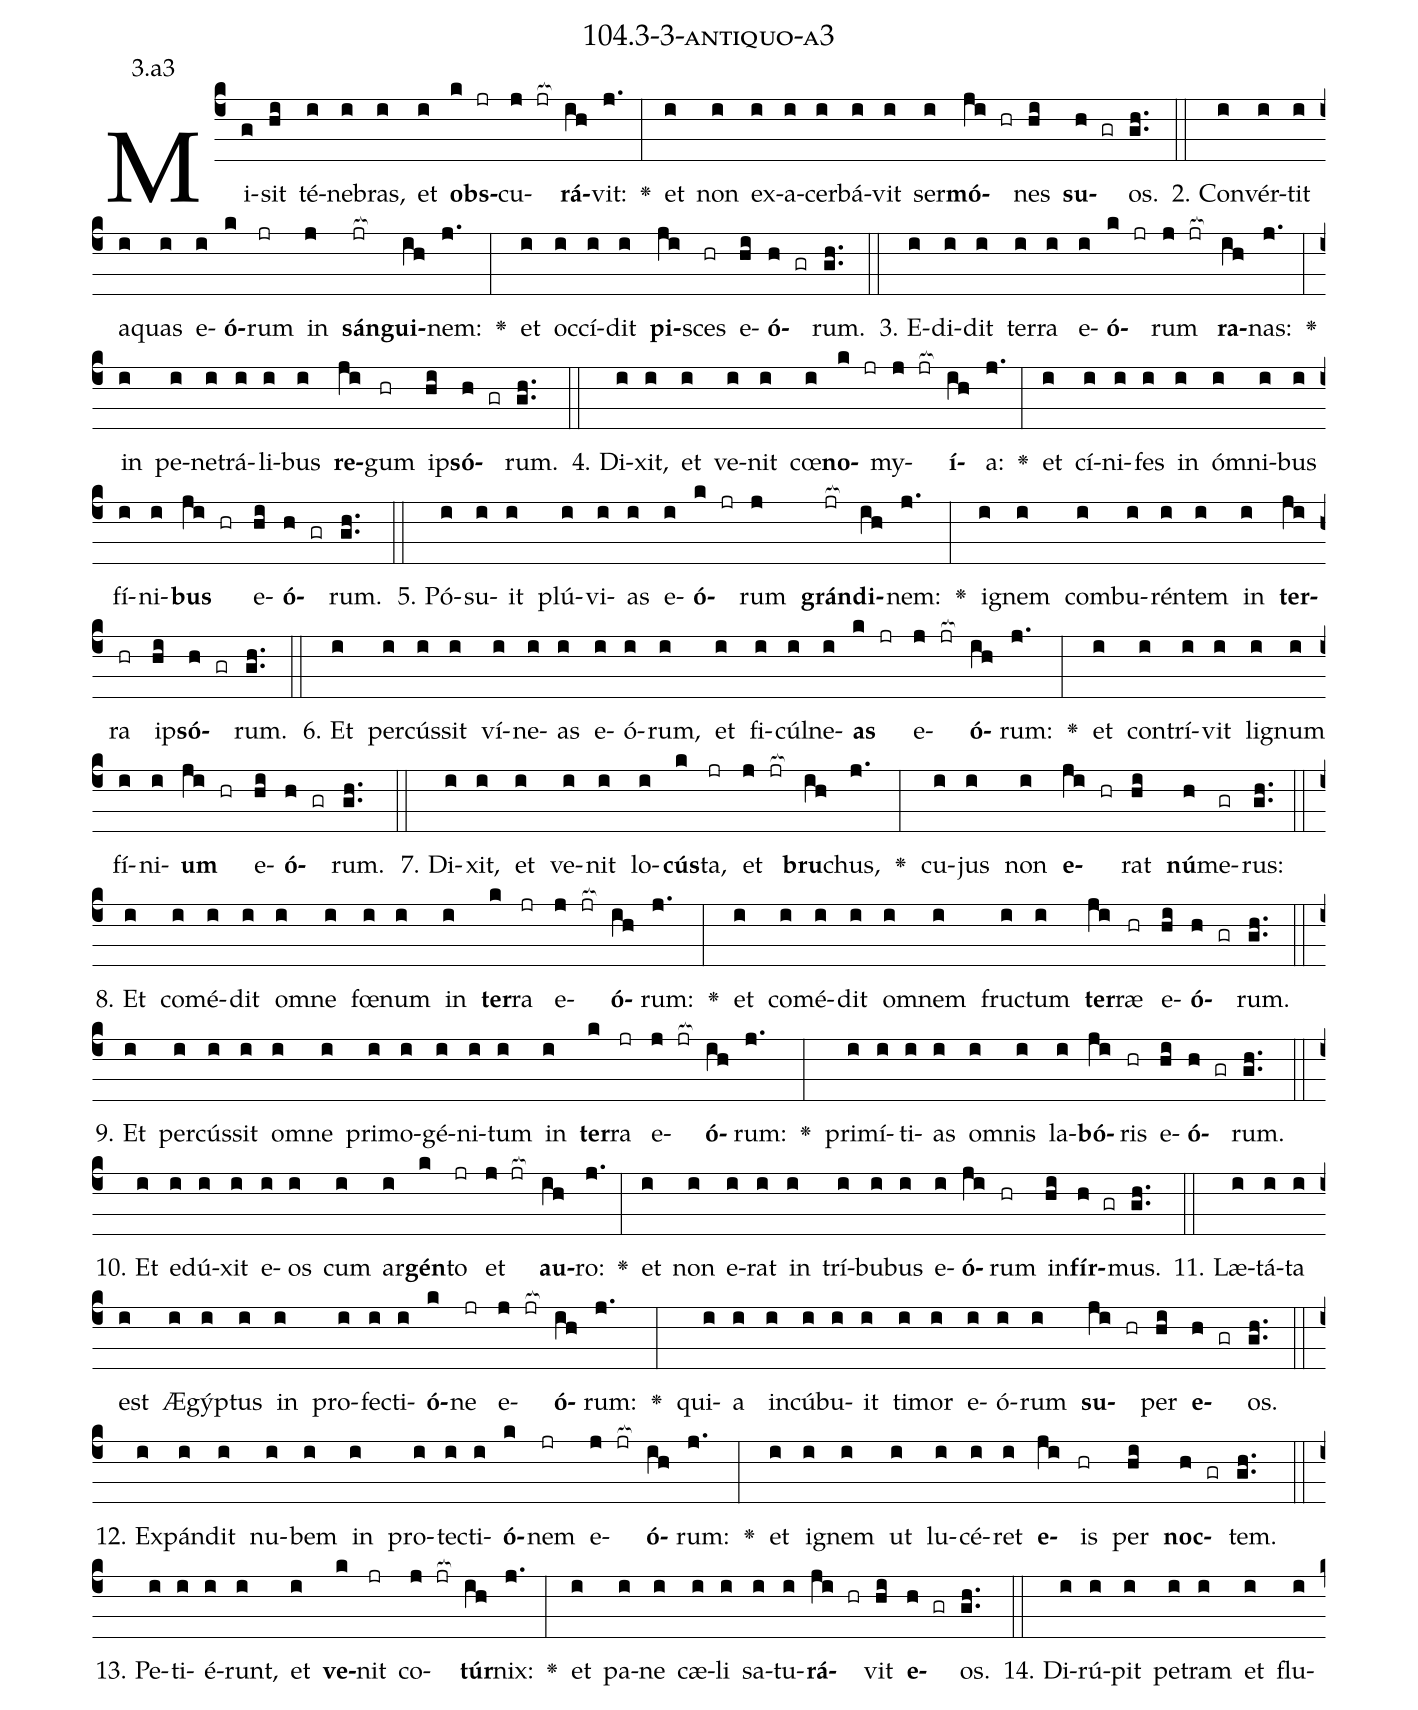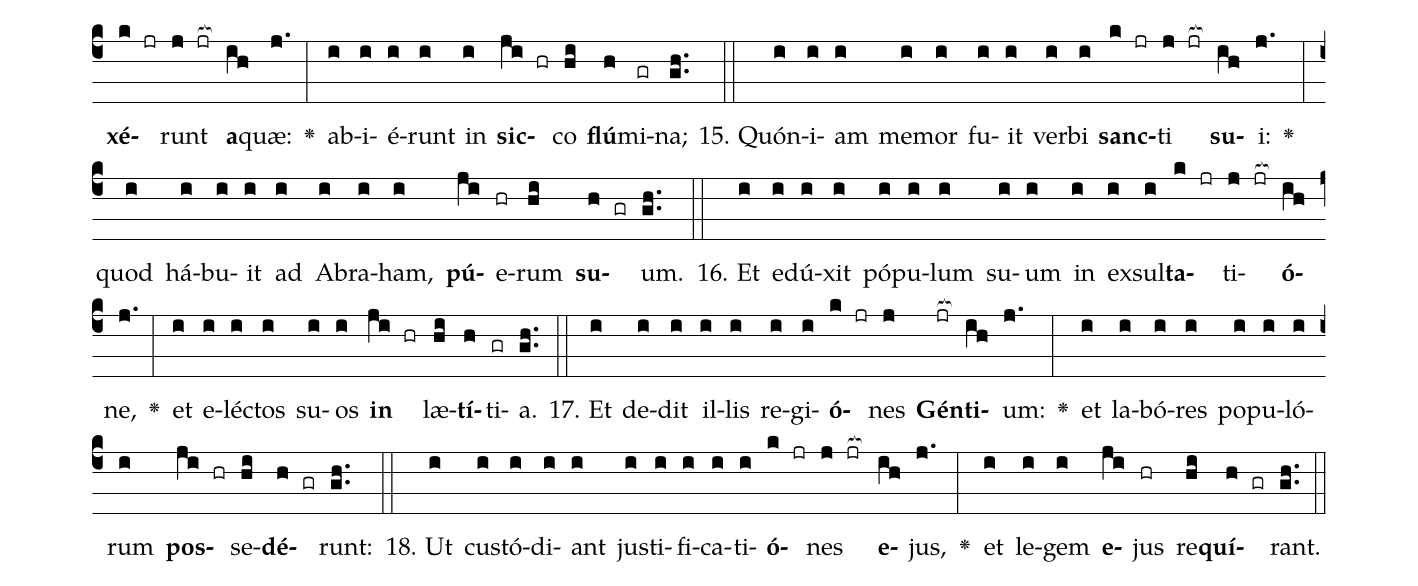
name: 104.3-3-antiquo-a3;
annotation: 3.a3;
%%
(c4)Mi(g)sit(hi) té(i)ne(i)bras,(i) et(i) <b>obs</b>(k jr)cu(j jr[ocb:1{])<b>rá</b>(ih[ocb:0}])vit:(j.) <v>\greheightstar</v>(:) et(i) non(i) ex(i)a(i)cer(i)bá(i)vit(i) ser(i)<b>mó</b>(ji hr)nes(hi) <b>su</b>(h gr)os.(gh..) (::)
2. Con(i)vér(i)tit(i) a(i)quas(i) e(i)<b>ó</b>(k)rum(jr) in(j) <b>sán</b>(jr[ocb:1{])<b>gui</b>(ih[ocb:0}])nem:(j.) <v>\greheightstar</v>(:) et(i) oc(i)cí(i)dit(i) <b>pi</b>(ji)sces(hr) e(hi)<b>ó</b>(h gr)rum.(gh..) (::)
3. E(i)di(i)dit(i) ter(i)ra(i) e(i)<b>ó</b>(k jr)rum(j jr[ocb:1{]) <b>ra</b>(ih[ocb:0}])nas:(j.) <v>\greheightstar</v>(:) in(i) pe(i)ne(i)trá(i)li(i)bus(i) <b>re</b>(ji)gum(hr) ip(hi)<b>só</b>(h gr)rum.(gh..) (::)
4. Di(i)xit,(i) et(i) ve(i)nit(i) cœ(i)<b>no</b>(k jr)my(j jr[ocb:1{])<b>í</b>(ih[ocb:0}])a:(j.) <v>\greheightstar</v>(:) et(i) cí(i)ni(i)fes(i) in(i) óm(i)ni(i)bus(i) fí(i)ni(i)<b>bus</b>(ji hr) e(hi)<b>ó</b>(h gr)rum.(gh..) (::)
5. Pó(i)su(i)it(i) plú(i)vi(i)as(i) e(i)<b>ó</b>(k jr)rum(j) <b>grán</b>(jr[ocb:1{])<b>di</b>(ih[ocb:0}])nem:(j.) <v>\greheightstar</v>(:) i(i)gnem(i) com(i)bu(i)rén(i)tem(i) in(i) <b>ter</b>(ji)ra(hr) ip(hi)<b>só</b>(h gr)rum.(gh..) (::)
6. Et(i) per(i)cús(i)sit(i) ví(i)ne(i)as(i) e(i)ó(i)rum,(i) et(i) fi(i)cúl(i)ne(i)<b>as</b>(k jr) e(j jr[ocb:1{])<b>ó</b>(ih[ocb:0}])rum:(j.) <v>\greheightstar</v>(:) et(i) con(i)trí(i)vit(i) li(i)gnum(i) fí(i)ni(i)<b>um</b>(ji hr) e(hi)<b>ó</b>(h gr)rum.(gh..) (::)
7. Di(i)xit,(i) et(i) ve(i)nit(i) lo(i)<b>cús</b>(k)ta,(jr) et(j jr[ocb:1{]) <b>bru</b>(ih[ocb:0}])chus,(j.) <v>\greheightstar</v>(:) cu(i)jus(i) non(i) <b>e</b>(ji hr)rat(hi) <b>nú</b>(h)me(gr)rus:(gh..) (::)
8. Et(i) com(i)é(i)dit(i) om(i)ne(i) fœ(i)num(i) in(i) <b>ter</b>(k)ra(jr) e(j jr[ocb:1{])<b>ó</b>(ih[ocb:0}])rum:(j.) <v>\greheightstar</v>(:) et(i) com(i)é(i)dit(i) om(i)nem(i) fruc(i)tum(i) <b>ter</b>(ji)ræ(hr) e(hi)<b>ó</b>(h gr)rum.(gh..) (::)
9. Et(i) per(i)cús(i)sit(i) om(i)ne(i) pri(i)mo(i)gé(i)ni(i)tum(i) in(i) <b>ter</b>(k)ra(jr) e(j jr[ocb:1{])<b>ó</b>(ih[ocb:0}])rum:(j.) <v>\greheightstar</v>(:) pri(i)mí(i)ti(i)as(i) om(i)nis(i) la(i)<b>bó</b>(ji)ris(hr) e(hi)<b>ó</b>(h gr)rum.(gh..) (::)
10. Et(i) e(i)dú(i)xit(i) e(i)os(i) cum(i) ar(i)<b>gén</b>(k)to(jr) et(j jr[ocb:1{]) <b>au</b>(ih[ocb:0}])ro:(j.) <v>\greheightstar</v>(:) et(i) non(i) e(i)rat(i) in(i) trí(i)bu(i)bus(i) e(i)<b>ó</b>(ji)rum(hr) in(hi)<b>fír</b>(h gr)mus.(gh..) (::)
11. Læ(i)tá(i)ta(i) est(i) Æ(i)gýp(i)tus(i) in(i) pro(i)fec(i)ti(i)<b>ó</b>(k)ne(jr) e(j jr[ocb:1{])<b>ó</b>(ih[ocb:0}])rum:(j.) <v>\greheightstar</v>(:) qui(i)a(i) in(i)cú(i)bu(i)it(i) ti(i)mor(i) e(i)ó(i)rum(i) <b>su</b>(ji hr)per(hi) <b>e</b>(h gr)os.(gh..) (::)
12. Ex(i)pán(i)dit(i) nu(i)bem(i) in(i) pro(i)tec(i)ti(i)<b>ó</b>(k)nem(jr) e(j jr[ocb:1{])<b>ó</b>(ih[ocb:0}])rum:(j.) <v>\greheightstar</v>(:) et(i) i(i)gnem(i) ut(i) lu(i)cé(i)ret(i) <b>e</b>(ji)is(hr) per(hi) <b>noc</b>(h gr)tem.(gh..) (::)
13. Pe(i)ti(i)é(i)runt,(i) et(i) <b>ve</b>(k)nit(jr) co(j jr[ocb:1{])<b>túr</b>(ih[ocb:0}])nix:(j.) <v>\greheightstar</v>(:) et(i) pa(i)ne(i) cæ(i)li(i) sa(i)tu(i)<b>rá</b>(ji hr)vit(hi) <b>e</b>(h gr)os.(gh..) (::)
14. Di(i)rú(i)pit(i) pe(i)tram(i) et(i) flu(i)<b>xé</b>(k jr)runt(j jr[ocb:1{]) <b>a</b>(ih[ocb:0}])quæ:(j.) <v>\greheightstar</v>(:) ab(i)i(i)é(i)runt(i) in(i) <b>sic</b>(ji hr)co(hi) <b>flú</b>(h)mi(gr)na;(gh..) (::)
15. Quón(i)i(i)am(i) me(i)mor(i) fu(i)it(i) ver(i)bi(i) <b>sanc</b>(k jr)ti(j jr[ocb:1{]) <b>su</b>(ih[ocb:0}])i:(j.) <v>\greheightstar</v>(:) quod(i) há(i)bu(i)it(i) ad(i) A(i)bra(i)ham,(i) <b>pú</b>(ji)e(hr)rum(hi) <b>su</b>(h gr)um.(gh..) (::)
16. Et(i) e(i)dú(i)xit(i) pó(i)pu(i)lum(i) su(i)um(i) in(i) ex(i)sul(i)<b>ta</b>(k jr)ti(j jr[ocb:1{])<b>ó</b>(ih[ocb:0}])ne,(j.) <v>\greheightstar</v>(:) et(i) e(i)léc(i)tos(i) su(i)os(i) <b>in</b>(ji hr) læ(hi)<b>tí</b>(h)ti(gr)a.(gh..) (::)
17. Et(i) de(i)dit(i) il(i)lis(i) re(i)gi(i)<b>ó</b>(k jr)nes(j) <b>Gén</b>(jr[ocb:1{])<b>ti</b>(ih[ocb:0}])um:(j.) <v>\greheightstar</v>(:) et(i) la(i)bó(i)res(i) po(i)pu(i)ló(i)rum(i) <b>pos</b>(ji hr)se(hi)<b>dé</b>(h gr)runt:(gh..) (::)
18. Ut(i) cus(i)tó(i)di(i)ant(i) jus(i)ti(i)fi(i)ca(i)ti(i)<b>ó</b>(k jr)nes(j jr[ocb:1{]) <b>e</b>(ih[ocb:0}])jus,(j.) <v>\greheightstar</v>(:) et(i) le(i)gem(i) <b>e</b>(ji)jus(hr) re(hi)<b>quí</b>(h gr)rant.(gh..) (::)
